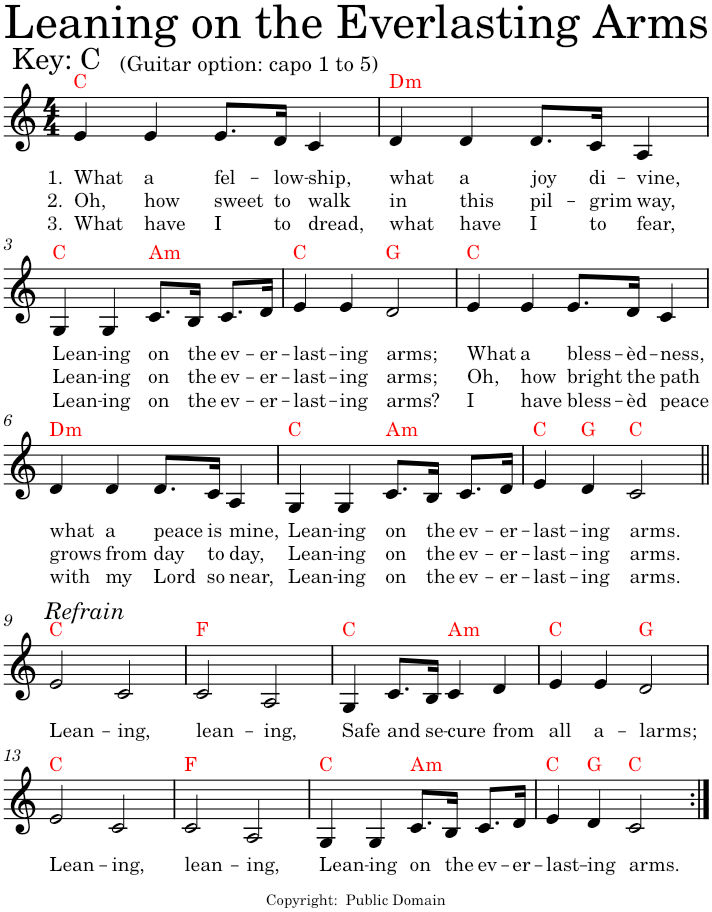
**kern	**text	**text	**text	**harte
*part1	*part1	*part1	*part1	*part1
*staff1	*staff1	*staff1	*staff1	*
*I"Piano	*	*	*	*
*I'Pno.	*	*	*	*
*clefG2	*	*	*	*
*k[]	*	*	*	*
*M4/4	*	*	*	*
=1	=1	=1	=1	=1
!	!LO:LY:b	!LO:LY:b	!LO:LY:b	!
4e/	1. What	2. Oh,	3. What	C:maj
!	!LO:LY:b	!LO:LY:b	!LO:LY:b	!
4e/	a	how	have	.
!	!LO:LY:b	!LO:LY:b	!LO:LY:b	!
8.e/L	fel-	sweet	I	.
!	!LO:LY:b	!LO:LY:b	!LO:LY:b	!
16d/Jk	-low-	to	to	.
!	!LO:LY:b	!LO:LY:b	!LO:LY:b	!
4c/	-ship,	walk	dread,	.
=2	=2	=2	=2	=2
!	!LO:LY:b	!LO:LY:b	!LO:LY:b	!LO:H:kt=m
4d/	what	in	what	D:min
!	!LO:LY:b	!LO:LY:b	!LO:LY:b	!
4d/	a	this	have	.
!	!LO:LY:b	!LO:LY:b	!LO:LY:b	!
8.d/L	joy	pil-	I	.
!	!LO:LY:b	!LO:LY:b	!LO:LY:b	!
16c/Jk	di-	-grim	to	.
!	!LO:LY:b	!LO:LY:b	!LO:LY:b	!
4A/	-vine,	way,	fear,	.
!!LO:LB:g=z
=3	=3	=3	=3	=3
!	!LO:LY:b	!LO:LY:b	!LO:LY:b	!
4G/	Lean-	Lean-	Lean-	C:maj
!	!LO:LY:b	!LO:LY:b	!LO:LY:b	!
4G/	-ing	-ing	-ing	.
!	!LO:LY:b	!LO:LY:b	!LO:LY:b	!LO:H:kt=m
8.c/L	on	on	on	A:min
!	!LO:LY:b	!LO:LY:b	!LO:LY:b	!
16B/Jk	the	the	the	.
!	!LO:LY:b	!LO:LY:b	!LO:LY:b	!
8.c/L	ev-	ev-	ev-	.
!	!LO:LY:b	!LO:LY:b	!LO:LY:b	!
16d/Jk	-er-	-er-	-er-	.
=4	=4	=4	=4	=4
!	!LO:LY:b	!LO:LY:b	!LO:LY:b	!
4e/	-last-	-last-	-last-	C:maj
!	!LO:LY:b	!LO:LY:b	!LO:LY:b	!
4e/	-ing	-ing	-ing	.
!	!LO:LY:b	!LO:LY:b	!LO:LY:b	!
2d/	arms;	arms;	arms?	G:maj
=5	=5	=5	=5	=5
!	!LO:LY:b	!LO:LY:b	!LO:LY:b	!
4e/	What	Oh,	I	C:maj
!	!LO:LY:b	!LO:LY:b	!LO:LY:b	!
4e/	a	how	have	.
!	!LO:LY:b	!LO:LY:b	!LO:LY:b	!
8.e/L	bless-	bright	bless-	.
!	!LO:LY:b	!LO:LY:b	!LO:LY:b	!
16d/Jk	-èd-	the	-èd	.
!	!LO:LY:b	!LO:LY:b	!LO:LY:b	!
4c/	-ness,	path	peace	.
!!LO:LB:g=z
=6	=6	=6	=6	=6
!	!LO:LY:b	!LO:LY:b	!LO:LY:b	!LO:H:kt=m
4d/	what	grows	with	D:min
!	!LO:LY:b	!LO:LY:b	!LO:LY:b	!
4d/	a	from	my	.
!	!LO:LY:b	!LO:LY:b	!LO:LY:b	!
8.d/L	peace	day	Lord	.
!	!LO:LY:b	!LO:LY:b	!LO:LY:b	!
16c/Jk	is	to	so	.
!	!LO:LY:b	!LO:LY:b	!LO:LY:b	!
4A/	mine,	day,	near,	.
=7	=7	=7	=7	=7
!	!LO:LY:b	!LO:LY:b	!LO:LY:b	!
4G/	Lean-	Lean-	Lean-	C:maj
!	!LO:LY:b	!LO:LY:b	!LO:LY:b	!
4G/	-ing	-ing	-ing	.
!	!LO:LY:b	!LO:LY:b	!LO:LY:b	!LO:H:kt=m
8.c/L	on	on	on	A:min
!	!LO:LY:b	!LO:LY:b	!LO:LY:b	!
16B/Jk	the	the	the	.
!	!LO:LY:b	!LO:LY:b	!LO:LY:b	!
8.c/L	ev-	ev-	ev-	.
!	!LO:LY:b	!LO:LY:b	!LO:LY:b	!
16d/Jk	-er-	-er-	-er-	.
=8	=8	=8	=8	=8
!	!LO:LY:b	!LO:LY:b	!LO:LY:b	!
4e/	-last-	-last-	-last-	C:maj
!	!LO:LY:b	!LO:LY:b	!LO:LY:b	!
4d/	-ing	-ing	-ing	G:maj
!	!LO:LY:b	!LO:LY:b	!LO:LY:b	!
2c/	arms.	arms.	arms.	C:maj
!!LO:LB:g=z
!!LO:REH:place=s1:a:i:cj:enc=none:fs=12:t=Refrain:qo=1
=9||	=9||	=9||	=9||	=9||
!	!LO:LY:b	!	!	!
2e/	Lean-	.	.	C:maj
!	!LO:LY:b	!	!	!
2c/	-ing,	.	.	.
=10	=10	=10	=10	=10
!	!LO:LY:b	!	!	!
2c/	lean-	.	.	F:maj
!	!LO:LY:b	!	!	!
2A/	-ing,	.	.	.
=11	=11	=11	=11	=11
!	!LO:LY:b	!	!	!
4G/	Safe	.	.	C:maj
!	!LO:LY:b	!	!	!
8.c/L	and	.	.	.
!	!LO:LY:b	!	!	!
16B/Jk	se-	.	.	.
!	!LO:LY:b	!	!	!LO:H:kt=m
4c/	-cure	.	.	A:min
!	!LO:LY:b	!	!	!
4d/	from	.	.	.
=12	=12	=12	=12	=12
!	!LO:LY:b	!	!	!
4e/	all	.	.	C:maj
!	!LO:LY:b	!	!	!
4e/	a-	.	.	.
!	!LO:LY:b	!	!	!
2d/	-larms;	.	.	G:maj
!!LO:LB:g=z
=13	=13	=13	=13	=13
!	!LO:LY:b	!	!	!
2e/	Lean-	.	.	C:maj
!	!LO:LY:b	!	!	!
2c/	-ing,	.	.	.
=14	=14	=14	=14	=14
!	!LO:LY:b	!	!	!
2c/	lean-	.	.	F:maj
!	!LO:LY:b	!	!	!
2A/	-ing,	.	.	.
=15	=15	=15	=15	=15
!	!LO:LY:b	!	!	!
4G/	Lean-	.	.	C:maj
!	!LO:LY:b	!	!	!
4G/	-ing	.	.	.
!	!LO:LY:b	!	!	!LO:H:kt=m
8.c/L	on	.	.	A:min
!	!LO:LY:b	!	!	!
16B/Jk	the	.	.	.
!	!LO:LY:b	!	!	!
8.c/L	ev-	.	.	.
!	!LO:LY:b	!	!	!
16d/Jk	-er-	.	.	.
=16	=16	=16	=16	=16
!	!LO:LY:b	!	!	!
4e/	-last-	.	.	C:maj
!	!LO:LY:b	!	!	!
4d/	-ing	.	.	G:maj
!	!LO:LY:b	!	!	!
2c/	arms.	.	.	C:maj
=:|!	=:|!	=:|!	=:|!	=:|!
*-	*-	*-	*-	*-
